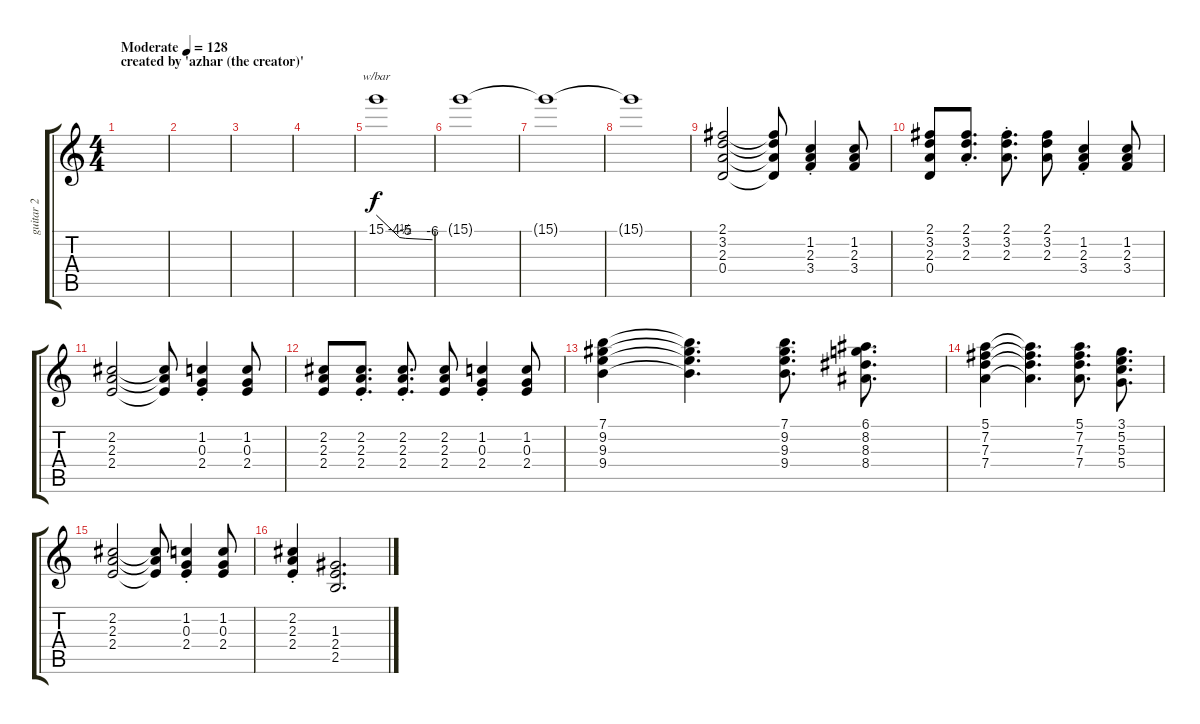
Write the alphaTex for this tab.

\track ("guitar 2" "guitar 2") {instrument distortionguitar}
\staff {score tabs}
\tuning (E4 B3 G3 D3 A2 E2) {hide}
\ts (4 4)
\section ("" "created by 'azhar (the creator)'")
\tempo (128 "Moderate")
\clef g2
\ks c
|
|
|
|
15.1.1{tbe (custom default 0 0 25 -18 31 -20 60 -24) volume 7 instrument distortionguitar} |
15.1{t}.1 |
15.1{t}.1 |
15.1{t}.1 |
(2.1 3.2 2.3 0.4).2{volume 9 instrument overdrivenguitar} (2.1{t} 3.2{t} 2.3{t} 0.4{t}).8 (1.2{st} 2.3{st} 3.4{st}).4 (1.2 2.3 3.4).8 |
(2.1 3.2 2.3 0.4).8 (2.1{st} 3.2{st} 2.3{st}).8{d} (2.1{st} 3.2{st} 2.3{st}).8{d} (2.1 3.2 2.3).8 (1.2{st} 2.3{st} 3.4{st}).4 (1.2 2.3 3.4).8 |
(2.2 2.3 2.4).2 (2.2{t} 2.3{t} 2.4{t}).8 (1.2{st} 0.3{st} 2.4{st}).4 (1.2 0.3 2.4).8 |
(2.2 2.3 2.4).8 (2.2{st} 2.3{st} 2.4).8{d} (2.2{st} 2.3{st} 2.4).8{d} (2.2 2.3 2.4).8 (1.2{st} 0.3{st} 2.4{st}).4 (1.2 0.3 2.4).8 |
(7.1 9.2 9.3 9.4).4 (7.1{t} 9.2{t} 9.3{t} 9.4{t}).4{d} (7.1 9.2 9.3 9.4).8{d} (6.1 8.2 8.3 8.4).8{d} |
(5.1 7.2 7.3 7.4).4 (5.1{t} 7.2{t} 7.3{t} 7.4{t}).4{d} (5.1 7.2 7.3 7.4).8{d} (3.1 5.2 5.3 5.4).8{d} |
(2.2 2.3 2.4).2 (2.2{t} 2.3{t} 2.4{t}).8 (1.2{st} 0.3{st} 2.4{st}).4 (1.2 0.3 2.4).8 |
(2.2{st} 2.3{st} 2.4{st}).4 (1.3 2.4 2.5).2{d}
